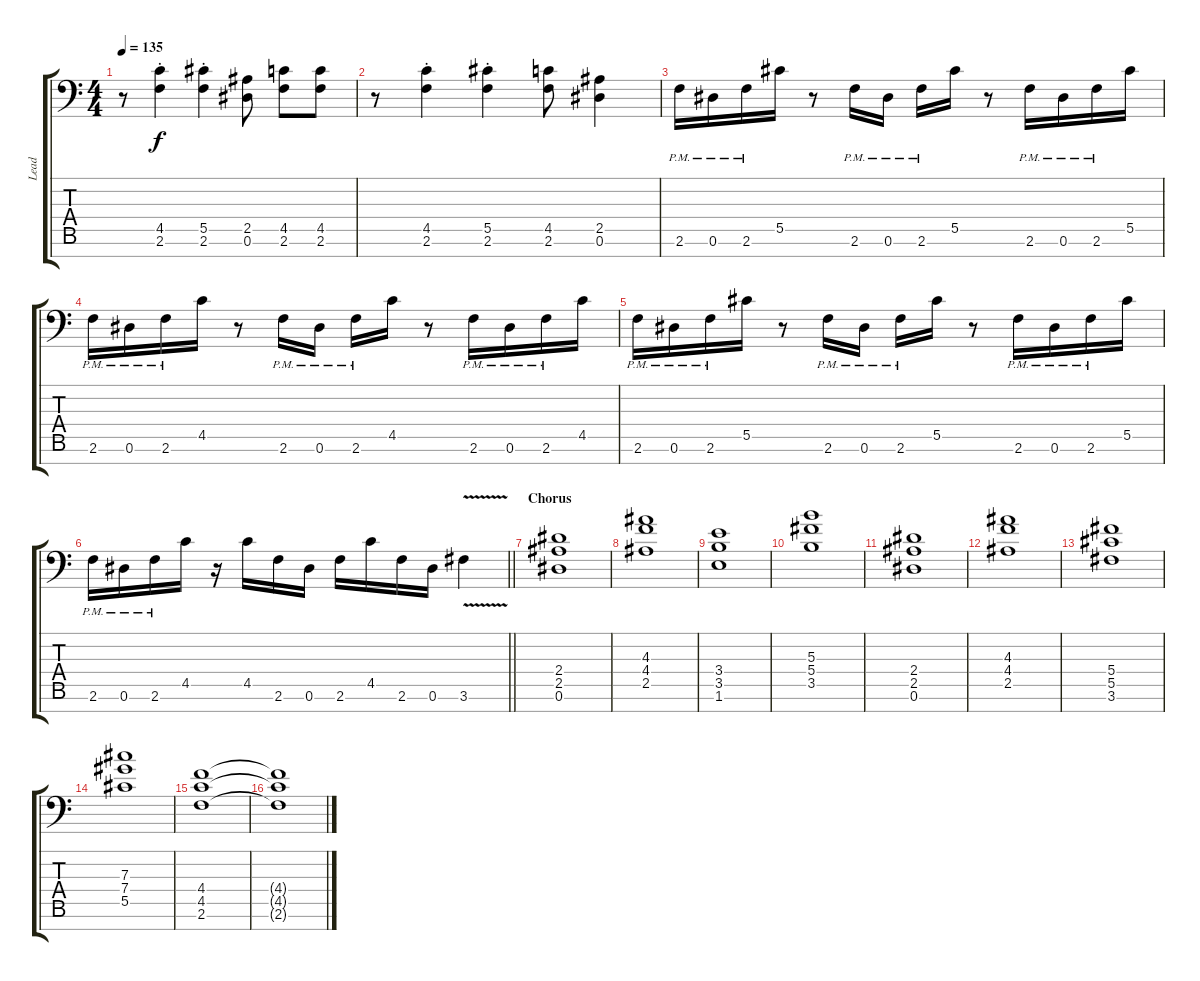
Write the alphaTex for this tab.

\track ("Lead" "Lead") {instrument distortionguitar}
\staff {score tabs}
\tuning (Eb4 Bb3 Gb3 Db3 Ab2 Eb2 Bb1) {hide}
\ts (4 4)
\tempo 135
\clef f4
\ks c
r.8{dy f} (4.5{st} 2.6{st}).4 (5.5{st} 2.6{st}).4 (2.5 0.6).8 (4.5 2.6).8 (4.5 2.6).8 |
r.8 (4.5{st} 2.6{st}).4 (5.5{st} 2.6{st}).4 (4.5 2.6).8 (2.5 0.6).4 |
2.6{pm}.16 0.6{pm}.16 2.6{pm}.16 5.5.16 r.8 2.6{pm}.16 0.6{pm}.16 2.6{pm}.16 5.5.16 r.8 2.6{pm}.16 0.6{pm}.16 2.6{pm}.16 5.5.16 |
2.6{pm}.16 0.6{pm}.16 2.6{pm}.16 4.5.16 r.8 2.6{pm}.16 0.6{pm}.16 2.6{pm}.16 4.5.16 r.8 2.6{pm}.16 0.6{pm}.16 2.6{pm}.16 4.5.16 |
2.6{pm}.16 0.6{pm}.16 2.6{pm}.16 5.5.16 r.8 2.6{pm}.16 0.6{pm}.16 2.6{pm}.16 5.5.16 r.8 2.6{pm}.16 0.6{pm}.16 2.6{pm}.16 5.5.16 |
\barLineRight lightlight
2.6{pm}.16 0.6{pm}.16 2.6{pm}.16 4.5.16 r.16 4.5.16 2.6.16 0.6.16 2.6.16 4.5.16 2.6.16 0.6.16 3.6{v}.4 |
\section ("" "Chorus")
(2.4 2.5 0.6).1 |
(4.3 4.4 2.5).1 |
(3.4 3.5 1.6).1 |
(5.3 5.4 3.5).1 |
(2.4 2.5 0.6).1 |
(4.3 4.4 2.5).1 |
(5.4 5.5 3.6).1 |
(7.3 7.4 5.5).1 |
(4.4 4.5 2.6).1 |
(4.4{t} 4.5{t} 2.6{t}).1
